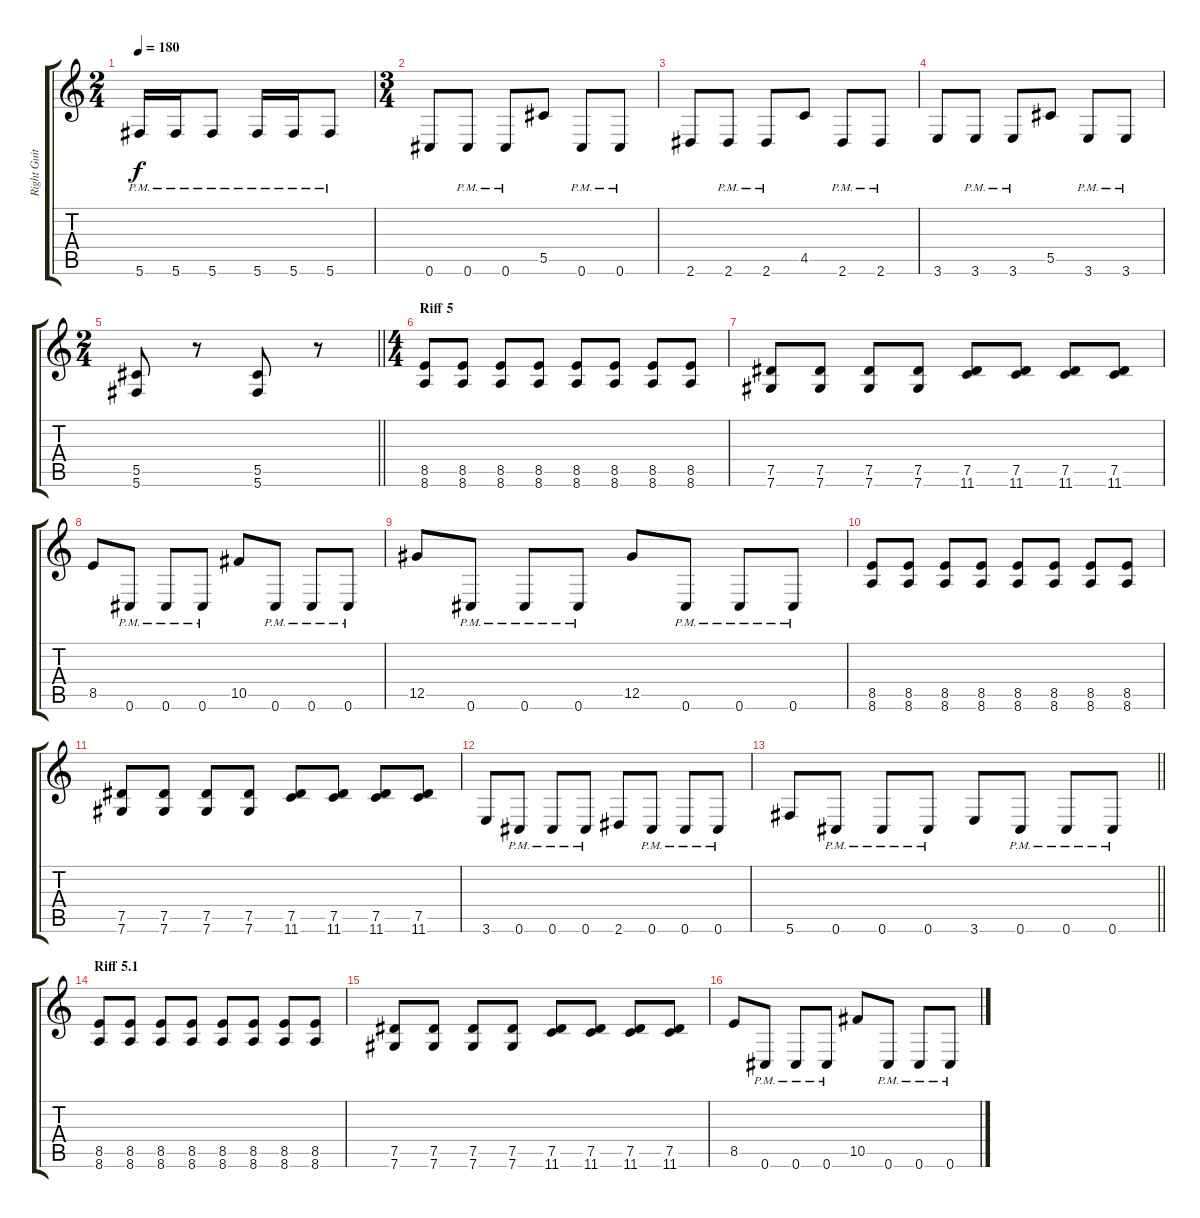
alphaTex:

\track ("Right Guitar" "Right Guit") {instrument overdrivenguitar}
\staff {score tabs}
\tuning (Eb4 Bb3 Gb3 Db3 Ab2 Db2) {hide}
\ts (2 4)
\tempo 180
\clef g2
\ks c
5.6{pm}.16{dy f} 5.6{pm}.16 5.6{pm}.8 5.6{pm}.16 5.6{pm}.16 5.6{pm}.8 |
\ts (3 4)
0.6.8 0.6{pm}.8 0.6{pm}.8 5.5.8 0.6{pm}.8 0.6{pm}.8 |
2.6.8 2.6{pm}.8 2.6{pm}.8 4.5.8 2.6{pm}.8 2.6{pm}.8 |
3.6.8 3.6{pm}.8 3.6{pm}.8 5.5.8 3.6{pm}.8 3.6{pm}.8 |
\ts (2 4)
\barLineRight lightlight
(5.5 5.6).8 r.8 (5.5 5.6).8 r.8 |
\ts (4 4)
\section ("" "Riff 5")
(8.5 8.6).8 (8.5 8.6).8 (8.5 8.6).8 (8.5 8.6).8 (8.5 8.6).8 (8.5 8.6).8 (8.5 8.6).8 (8.5 8.6).8 |
(7.5 7.6).8 (7.5 7.6).8 (7.5 7.6).8 (7.5 7.6).8 (7.5 11.6).8 (7.5 11.6).8 (7.5 11.6).8 (7.5 11.6).8 |
8.5.8 0.6{pm}.8 0.6{pm}.8 0.6{pm}.8 10.5.8 0.6{pm}.8 0.6{pm}.8 0.6{pm}.8 |
12.5.8 0.6{pm}.8 0.6{pm}.8 0.6{pm}.8 12.5.8 0.6{pm}.8 0.6{pm}.8 0.6{pm}.8 |
(8.5 8.6).8 (8.5 8.6).8 (8.5 8.6).8 (8.5 8.6).8 (8.5 8.6).8 (8.5 8.6).8 (8.5 8.6).8 (8.5 8.6).8 |
(7.5 7.6).8 (7.5 7.6).8 (7.5 7.6).8 (7.5 7.6).8 (7.5 11.6).8 (7.5 11.6).8 (7.5 11.6).8 (7.5 11.6).8 |
3.6.8 0.6{pm}.8 0.6{pm}.8 0.6{pm}.8 2.6.8 0.6{pm}.8 0.6{pm}.8 0.6{pm}.8 |
\barLineRight lightlight
5.6.8 0.6{pm}.8 0.6{pm}.8 0.6{pm}.8 3.6.8 0.6{pm}.8 0.6{pm}.8 0.6{pm}.8 |
\section ("" "Riff 5.1")
(8.5 8.6).8 (8.5 8.6).8 (8.5 8.6).8 (8.5 8.6).8 (8.5 8.6).8 (8.5 8.6).8 (8.5 8.6).8 (8.5 8.6).8 |
(7.5 7.6).8 (7.5 7.6).8 (7.5 7.6).8 (7.5 7.6).8 (7.5 11.6).8 (7.5 11.6).8 (7.5 11.6).8 (7.5 11.6).8 |
8.5.8 0.6{pm}.8 0.6{pm}.8 0.6{pm}.8 10.5.8 0.6{pm}.8 0.6{pm}.8 0.6{pm}.8
